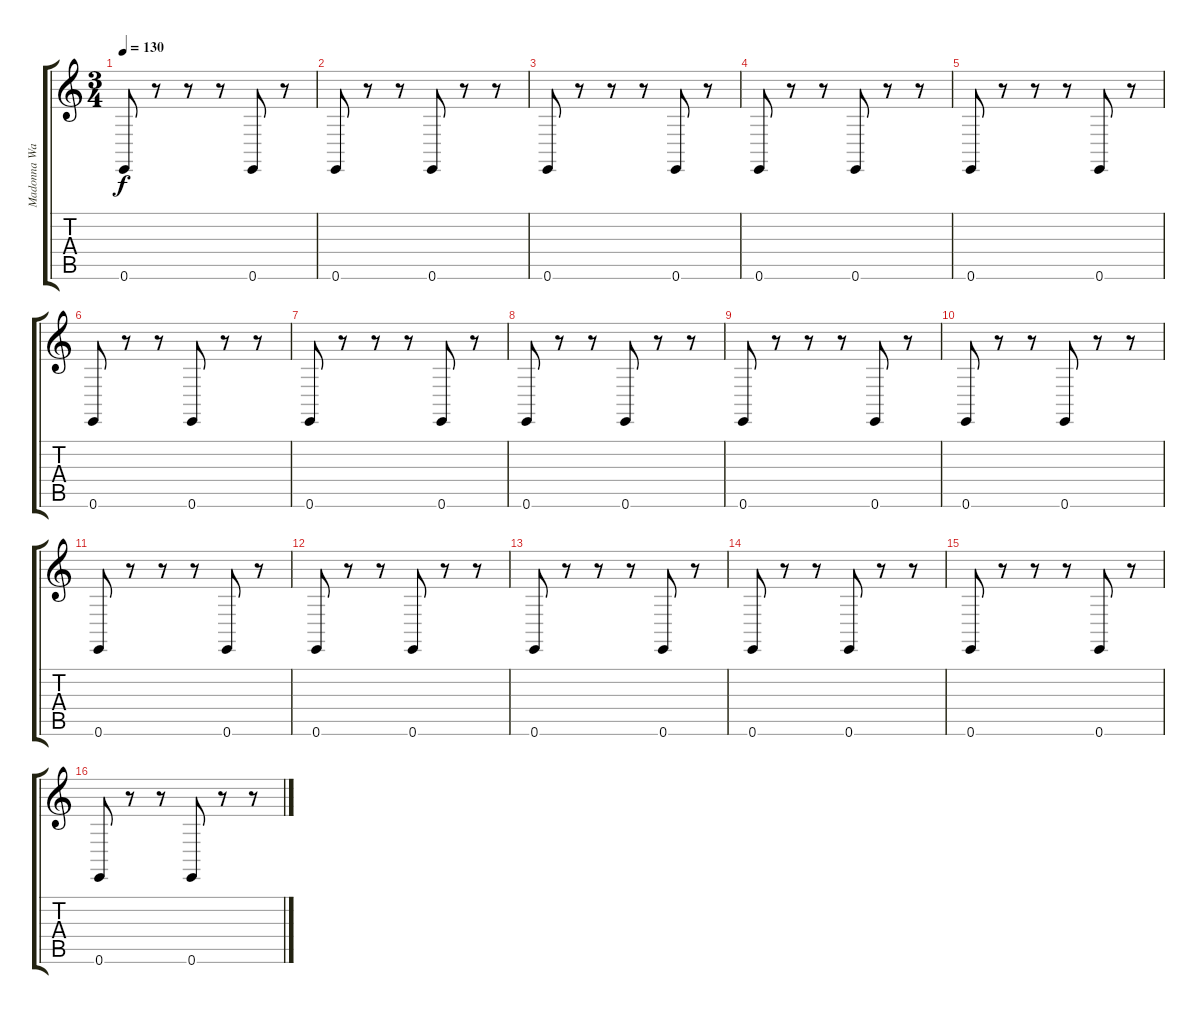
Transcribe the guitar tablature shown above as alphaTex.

\track ("Madonna Wayne Gacy (Pogo)" "Madonna Wa") {instrument tenorsax}
\staff {score tabs}
\tuning (E4 B3 G3 D3 A2 E2) {hide}
\ts (3 4)
\tempo 130
\clef g2
\ks c
0.6.8{dy f} r.8 r.8 r.8 0.6.8 r.8 |
0.6.8 r.8 r.8 0.6.8 r.8 r.8 |
0.6.8 r.8 r.8 r.8 0.6.8 r.8 |
0.6.8 r.8 r.8 0.6.8 r.8 r.8 |
0.6.8 r.8 r.8 r.8 0.6.8 r.8 |
0.6.8 r.8 r.8 0.6.8 r.8 r.8 |
0.6.8 r.8 r.8 r.8 0.6.8 r.8 |
0.6.8 r.8 r.8 0.6.8 r.8 r.8 |
0.6.8 r.8 r.8 r.8 0.6.8 r.8 |
0.6.8 r.8 r.8 0.6.8 r.8 r.8 |
0.6.8 r.8 r.8 r.8 0.6.8 r.8 |
0.6.8 r.8 r.8 0.6.8 r.8 r.8 |
0.6.8 r.8 r.8 r.8 0.6.8 r.8 |
0.6.8 r.8 r.8 0.6.8 r.8 r.8 |
0.6.8 r.8 r.8 r.8 0.6.8 r.8 |
0.6.8 r.8 r.8 0.6.8 r.8 r.8
